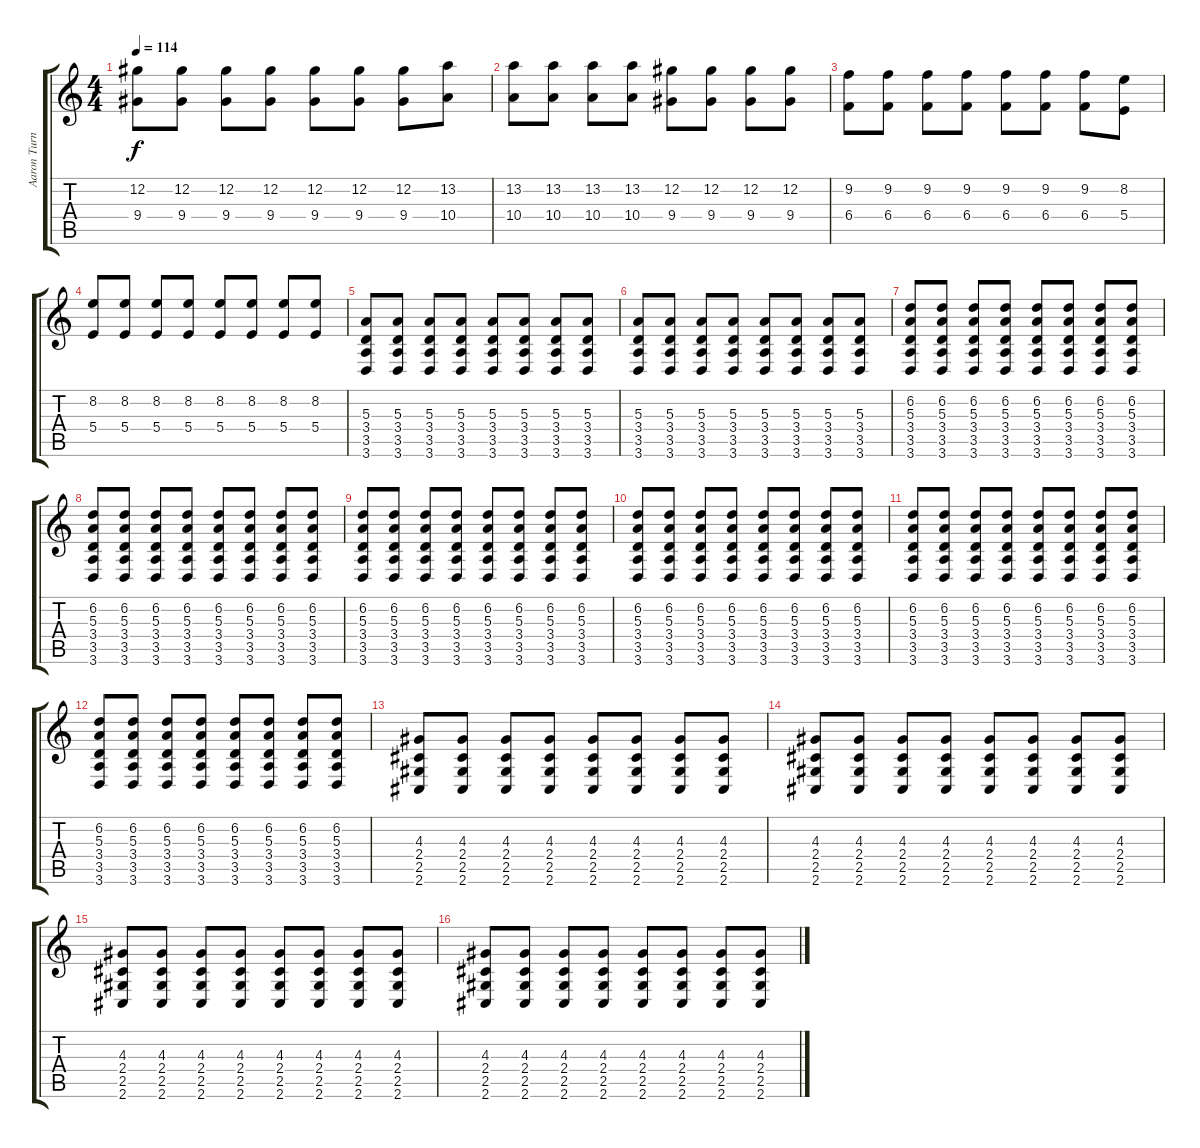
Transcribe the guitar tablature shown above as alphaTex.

\track ("Aaron Turner" "Aaron Turn") {instrument distortionguitar}
\staff {score tabs}
\tuning (Db4 Ab3 E3 B2 Gb2 B1) {hide}
\ts (4 4)
\tempo 114
\clef g2
\ks c
(12.2 9.4).8{dy f volume 15 balance 8} (12.2 9.4).8 (12.2 9.4).8 (12.2 9.4).8 (12.2 9.4).8 (12.2 9.4).8 (12.2 9.4).8 (13.2 10.4).8 |
(13.2 10.4).8 (13.2 10.4).8 (13.2 10.4).8 (13.2 10.4).8 (12.2 9.4).8 (12.2 9.4).8 (12.2 9.4).8 (12.2 9.4).8 |
(9.2 6.4).8 (9.2 6.4).8 (9.2 6.4).8 (9.2 6.4).8 (9.2 6.4).8 (9.2 6.4).8 (9.2 6.4).8 (8.2 5.4).8 |
(8.2 5.4).8 (8.2 5.4).8 (8.2 5.4).8 (8.2 5.4).8 (8.2 5.4).8 (8.2 5.4).8 (8.2 5.4).8 (8.2 5.4).8 |
(5.3 3.4 3.5 3.6).8 (5.3 3.4 3.5 3.6).8 (5.3 3.4 3.5 3.6).8 (5.3 3.4 3.5 3.6).8 (5.3 3.4 3.5 3.6).8 (5.3 3.4 3.5 3.6).8 (5.3 3.4 3.5 3.6).8 (5.3 3.4 3.5 3.6).8 |
(5.3 3.4 3.5 3.6).8 (5.3 3.4 3.5 3.6).8 (5.3 3.4 3.5 3.6).8 (5.3 3.4 3.5 3.6).8 (5.3 3.4 3.5 3.6).8 (5.3 3.4 3.5 3.6).8 (5.3 3.4 3.5 3.6).8 (5.3 3.4 3.5 3.6).8 |
(6.2 5.3 3.4 3.5 3.6).8 (6.2 5.3 3.4 3.5 3.6).8 (6.2 5.3 3.4 3.5 3.6).8 (6.2 5.3 3.4 3.5 3.6).8 (6.2 5.3 3.4 3.5 3.6).8 (6.2 5.3 3.4 3.5 3.6).8 (6.2 5.3 3.4 3.5 3.6).8 (6.2 5.3 3.4 3.5 3.6).8 |
(6.2 5.3 3.4 3.5 3.6).8 (6.2 5.3 3.4 3.5 3.6).8 (6.2 5.3 3.4 3.5 3.6).8 (6.2 5.3 3.4 3.5 3.6).8 (6.2 5.3 3.4 3.5 3.6).8 (6.2 5.3 3.4 3.5 3.6).8 (6.2 5.3 3.4 3.5 3.6).8 (6.2 5.3 3.4 3.5 3.6).8 |
(6.2 5.3 3.4 3.5 3.6).8 (6.2 5.3 3.4 3.5 3.6).8 (6.2 5.3 3.4 3.5 3.6).8 (6.2 5.3 3.4 3.5 3.6).8 (6.2 5.3 3.4 3.5 3.6).8 (6.2 5.3 3.4 3.5 3.6).8 (6.2 5.3 3.4 3.5 3.6).8 (6.2 5.3 3.4 3.5 3.6).8 |
(6.2 5.3 3.4 3.5 3.6).8 (6.2 5.3 3.4 3.5 3.6).8 (6.2 5.3 3.4 3.5 3.6).8 (6.2 5.3 3.4 3.5 3.6).8 (6.2 5.3 3.4 3.5 3.6).8 (6.2 5.3 3.4 3.5 3.6).8 (6.2 5.3 3.4 3.5 3.6).8 (6.2 5.3 3.4 3.5 3.6).8 |
(6.2 5.3 3.4 3.5 3.6).8 (6.2 5.3 3.4 3.5 3.6).8 (6.2 5.3 3.4 3.5 3.6).8 (6.2 5.3 3.4 3.5 3.6).8 (6.2 5.3 3.4 3.5 3.6).8 (6.2 5.3 3.4 3.5 3.6).8 (6.2 5.3 3.4 3.5 3.6).8 (6.2 5.3 3.4 3.5 3.6).8 |
(6.2 5.3 3.4 3.5 3.6).8 (6.2 5.3 3.4 3.5 3.6).8 (6.2 5.3 3.4 3.5 3.6).8 (6.2 5.3 3.4 3.5 3.6).8 (6.2 5.3 3.4 3.5 3.6).8 (6.2 5.3 3.4 3.5 3.6).8 (6.2 5.3 3.4 3.5 3.6).8 (6.2 5.3 3.4 3.5 3.6).8 |
(4.3 2.4 2.5 2.6).8 (4.3 2.4 2.5 2.6).8 (4.3 2.4 2.5 2.6).8 (4.3 2.4 2.5 2.6).8 (4.3 2.4 2.5 2.6).8 (4.3 2.4 2.5 2.6).8 (4.3 2.4 2.5 2.6).8 (4.3 2.4 2.5 2.6).8 |
(4.3 2.4 2.5 2.6).8 (4.3 2.4 2.5 2.6).8 (4.3 2.4 2.5 2.6).8 (4.3 2.4 2.5 2.6).8 (4.3 2.4 2.5 2.6).8 (4.3 2.4 2.5 2.6).8 (4.3 2.4 2.5 2.6).8 (4.3 2.4 2.5 2.6).8 |
(4.3 2.4 2.5 2.6).8 (4.3 2.4 2.5 2.6).8 (4.3 2.4 2.5 2.6).8 (4.3 2.4 2.5 2.6).8 (4.3 2.4 2.5 2.6).8 (4.3 2.4 2.5 2.6).8 (4.3 2.4 2.5 2.6).8 (4.3 2.4 2.5 2.6).8 |
(4.3 2.4 2.5 2.6).8 (4.3 2.4 2.5 2.6).8 (4.3 2.4 2.5 2.6).8 (4.3 2.4 2.5 2.6).8 (4.3 2.4 2.5 2.6).8 (4.3 2.4 2.5 2.6).8 (4.3 2.4 2.5 2.6).8 (4.3 2.4 2.5 2.6).8
